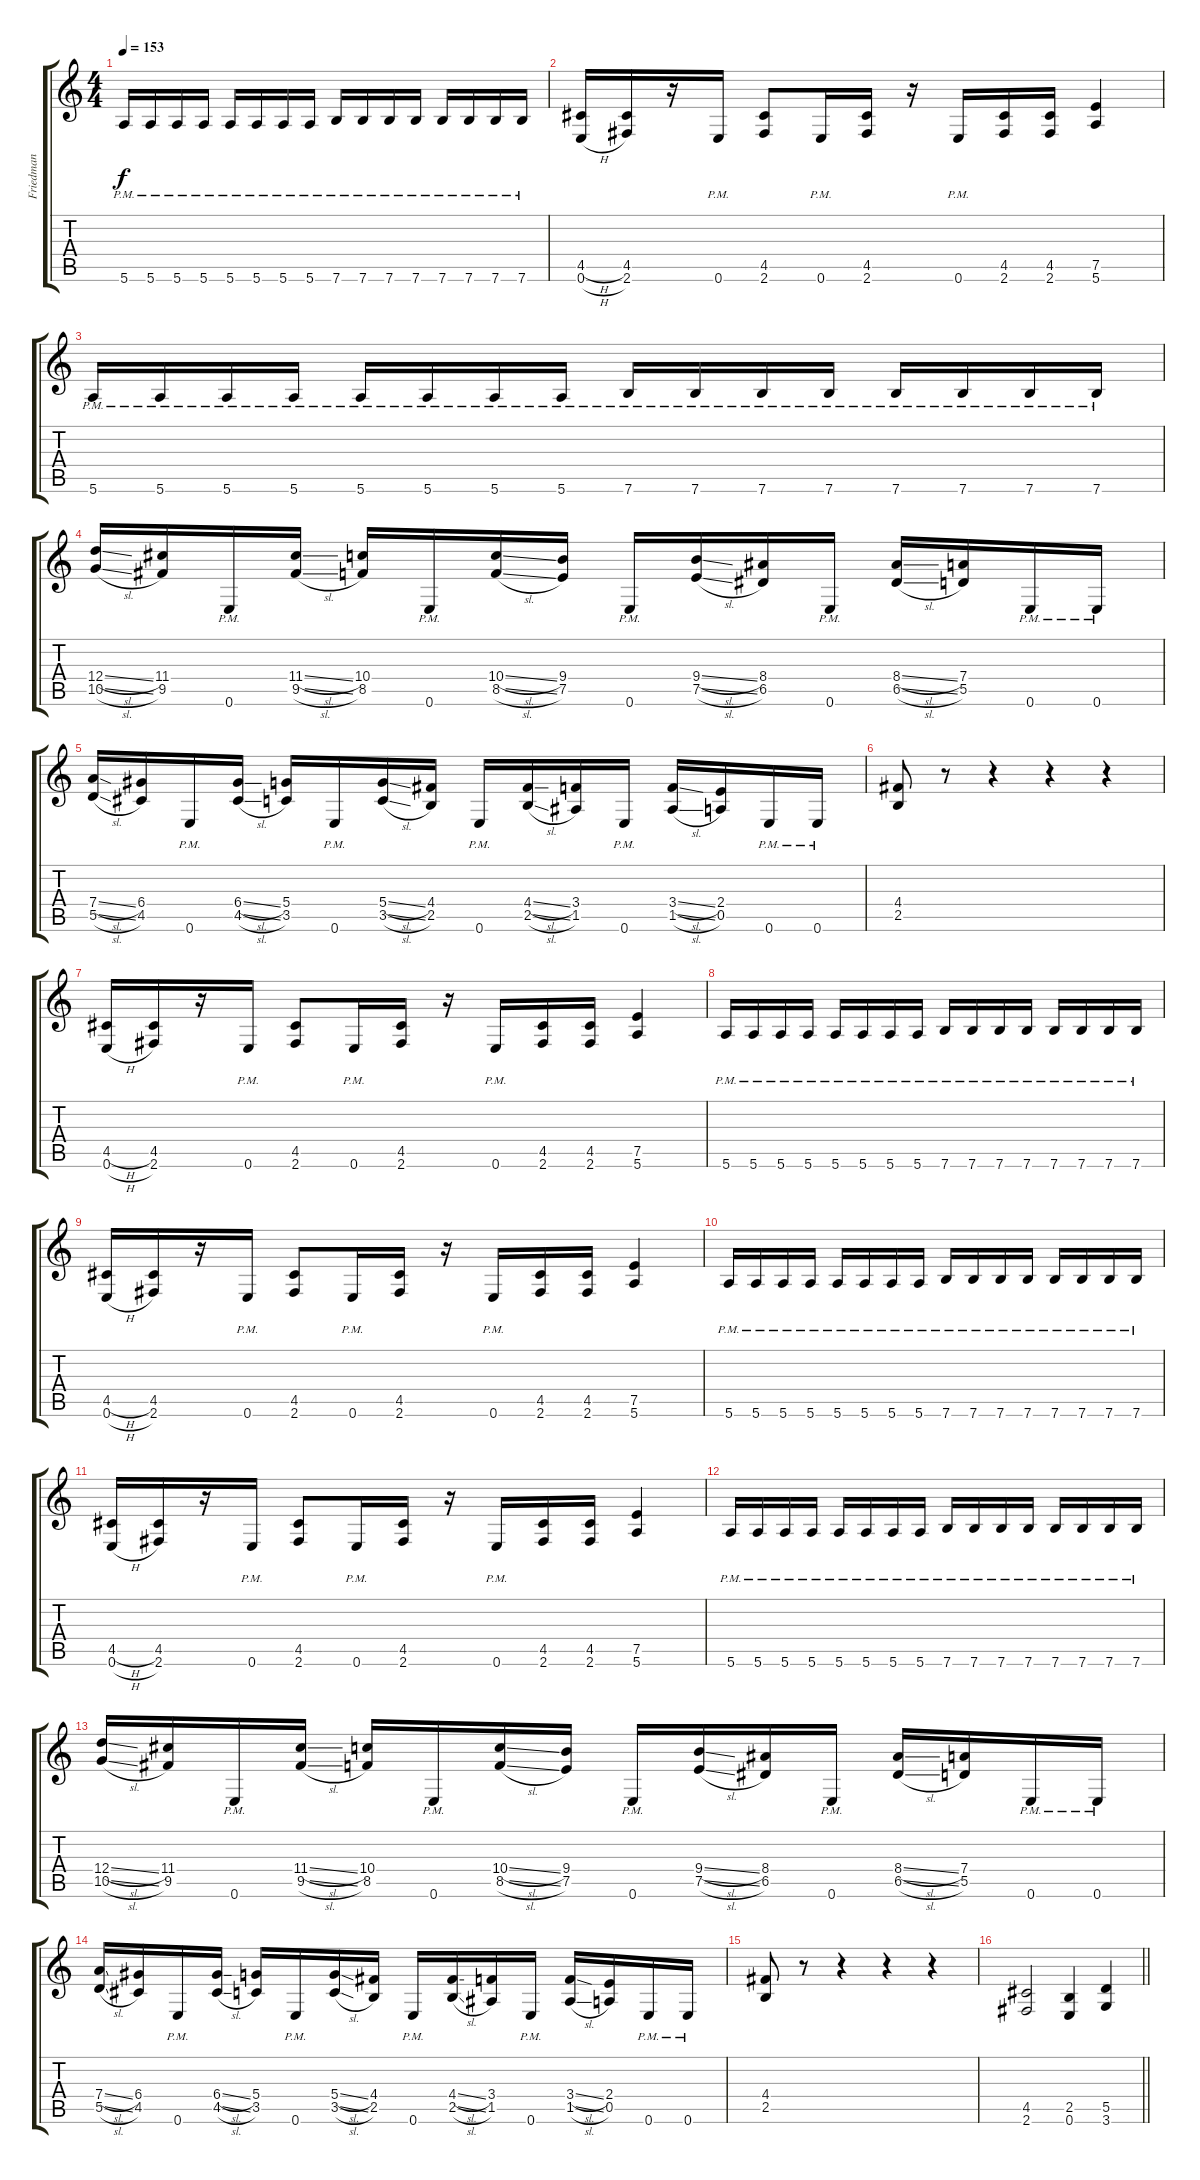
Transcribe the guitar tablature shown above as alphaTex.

\track ("Friedman" "Friedman") {instrument distortionguitar}
\staff {score tabs}
\tuning (E4 B3 G3 D3 A2 E2) {hide}
\ts (4 4)
\tempo 153
\clef g2
\ks c
5.6{pm}.16{dy f} 5.6{pm}.16 5.6{pm}.16 5.6{pm}.16 5.6{pm}.16 5.6{pm}.16 5.6{pm}.16 5.6{pm}.16 7.6{pm}.16 7.6{pm}.16 7.6{pm}.16 7.6{pm}.16 7.6{pm}.16 7.6{pm}.16 7.6{pm}.16 7.6{pm}.16 |
(4.5{h} 0.6{h}).16 (4.5 2.6).16 r.16 0.6{pm}.16 (4.5 2.6).8 0.6{pm}.16 (4.5 2.6).16 r.16 0.6{pm}.16 (4.5 2.6).16 (4.5 2.6).16 (7.5 5.6).4 |
5.6{pm}.16 5.6{pm}.16 5.6{pm}.16 5.6{pm}.16 5.6{pm}.16 5.6{pm}.16 5.6{pm}.16 5.6{pm}.16 7.6{pm}.16 7.6{pm}.16 7.6{pm}.16 7.6{pm}.16 7.6{pm}.16 7.6{pm}.16 7.6{pm}.16 7.6{pm}.16 |
(12.4{sl} 10.5{sl}).16 (11.4 9.5).16 0.6{pm}.16 (11.4{sl} 9.5{sl}).16 (10.4 8.5).16 0.6{pm}.16 (10.4{sl} 8.5{sl}).16 (9.4 7.5).16 0.6{pm}.16 (9.4{sl} 7.5{sl}).16 (8.4 6.5).16 0.6{pm}.16 (8.4{sl} 6.5{sl}).16 (7.4 5.5).16 0.6{pm}.16 0.6{pm}.16 |
(7.4{sl} 5.5{sl}).16 (6.4 4.5).16 0.6{pm}.16 (6.4{sl} 4.5{sl}).16 (5.4 3.5).16 0.6{pm}.16 (5.4{sl} 3.5{sl}).16 (4.4 2.5).16 0.6{pm}.16 (4.4{sl} 2.5{sl}).16 (3.4 1.5).16 0.6{pm}.16 (3.4{sl} 1.5{sl}).16 (2.4 0.5).16 0.6{pm}.16 0.6{pm}.16 |
(4.4 2.5).8 r.8 r.4 r.4 r.4 |
(4.5{h} 0.6{h}).16 (4.5 2.6).16 r.16 0.6{pm}.16 (4.5 2.6).8 0.6{pm}.16 (4.5 2.6).16 r.16 0.6{pm}.16 (4.5 2.6).16 (4.5 2.6).16 (7.5 5.6).4 |
5.6{pm}.16 5.6{pm}.16 5.6{pm}.16 5.6{pm}.16 5.6{pm}.16 5.6{pm}.16 5.6{pm}.16 5.6{pm}.16 7.6{pm}.16 7.6{pm}.16 7.6{pm}.16 7.6{pm}.16 7.6{pm}.16 7.6{pm}.16 7.6{pm}.16 7.6{pm}.16 |
(4.5{h} 0.6{h}).16 (4.5 2.6).16 r.16 0.6{pm}.16 (4.5 2.6).8 0.6{pm}.16 (4.5 2.6).16 r.16 0.6{pm}.16 (4.5 2.6).16 (4.5 2.6).16 (7.5 5.6).4 |
5.6{pm}.16 5.6{pm}.16 5.6{pm}.16 5.6{pm}.16 5.6{pm}.16 5.6{pm}.16 5.6{pm}.16 5.6{pm}.16 7.6{pm}.16 7.6{pm}.16 7.6{pm}.16 7.6{pm}.16 7.6{pm}.16 7.6{pm}.16 7.6{pm}.16 7.6{pm}.16 |
(4.5{h} 0.6{h}).16 (4.5 2.6).16 r.16 0.6{pm}.16 (4.5 2.6).8 0.6{pm}.16 (4.5 2.6).16 r.16 0.6{pm}.16 (4.5 2.6).16 (4.5 2.6).16 (7.5 5.6).4 |
5.6{pm}.16 5.6{pm}.16 5.6{pm}.16 5.6{pm}.16 5.6{pm}.16 5.6{pm}.16 5.6{pm}.16 5.6{pm}.16 7.6{pm}.16 7.6{pm}.16 7.6{pm}.16 7.6{pm}.16 7.6{pm}.16 7.6{pm}.16 7.6{pm}.16 7.6{pm}.16 |
(12.4{sl} 10.5{sl}).16 (11.4 9.5).16 0.6{pm}.16 (11.4{sl} 9.5{sl}).16 (10.4 8.5).16 0.6{pm}.16 (10.4{sl} 8.5{sl}).16 (9.4 7.5).16 0.6{pm}.16 (9.4{sl} 7.5{sl}).16 (8.4 6.5).16 0.6{pm}.16 (8.4{sl} 6.5{sl}).16 (7.4 5.5).16 0.6{pm}.16 0.6{pm}.16 |
(7.4{sl} 5.5{sl}).16 (6.4 4.5).16 0.6{pm}.16 (6.4{sl} 4.5{sl}).16 (5.4 3.5).16 0.6{pm}.16 (5.4{sl} 3.5{sl}).16 (4.4 2.5).16 0.6{pm}.16 (4.4{sl} 2.5{sl}).16 (3.4 1.5).16 0.6{pm}.16 (3.4{sl} 1.5{sl}).16 (2.4 0.5).16 0.6{pm}.16 0.6{pm}.16 |
(4.4 2.5).8 r.8 r.4 r.4 r.4 |
\barLineRight lightlight
(4.5 2.6).2{volume 10} (2.5 0.6).4 (5.5 3.6).4
